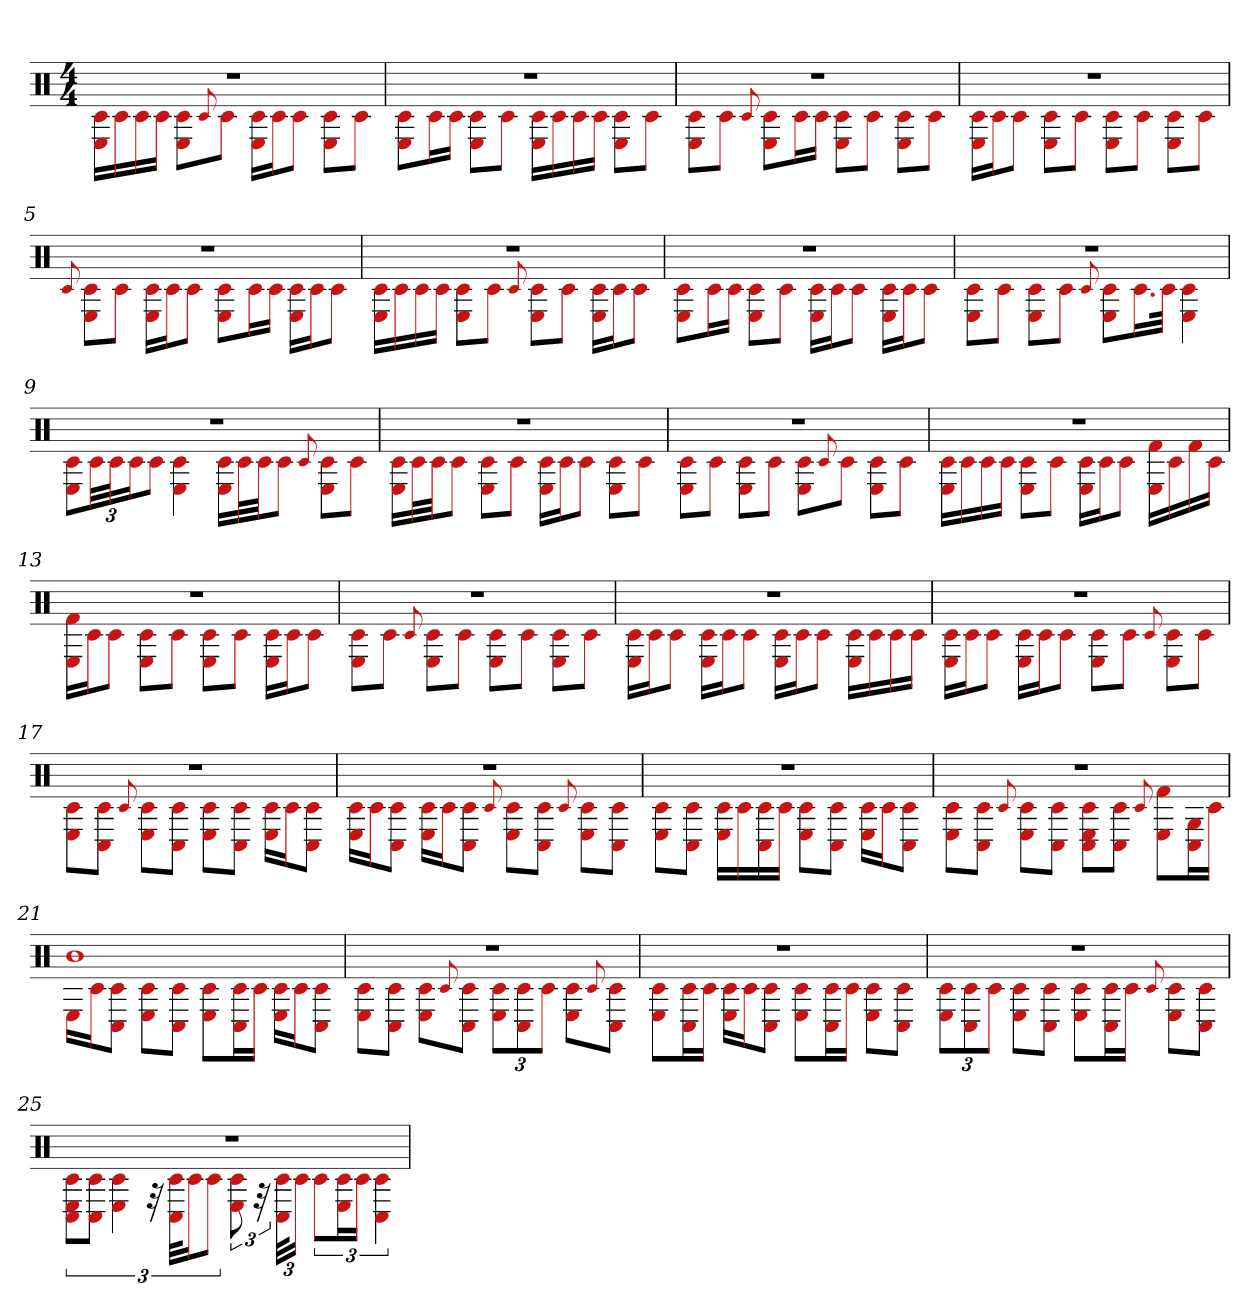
**kern
*part1
*staff1
*clefX
*k[]
*M4/4
=1
*^
1r	16E 16c#LL
.	16c#
.	16c#
.	16c#JJ
.	8E 8c#L
.	8qqc#
.	8c#J
.	16E 16c#LL
.	16c#J
.	8c#J
.	8E 8c#L
.	8c#J
=2	=2
1r	8E 8c#L
.	16c#L
.	16c#JJ
.	8E 8c#L
.	8c#J
.	16E 16c#LL
.	16c#
.	16c#
.	16c#JJ
.	8E 8c#L
.	8c#J
=3	=3
1r	8E 8c#L
.	8c#J
.	8qqc#
.	8E 8c#L
.	16c#L
.	16c#JJ
.	8E 8c#L
.	8c#J
.	8E 8c#L
.	8c#J
=4	=4
1r	16c# 16ELL
.	16c#J
.	8c#J
.	8E 8c#L
.	8c#J
.	8E 8c#L
.	8c#J
.	8c# 8EL
.	8c#J
=5	=5
.	8qqc#
1r	8c# 8EL
.	8c#J
.	16E 16c#LL
.	16c#J
.	8c#J
.	8E 8c#L
.	16c#L
.	16c#JJ
.	16c# 16ELL
.	16c#J
.	8c#J
=6	=6
1r	16c# 16ELL
.	16c#
.	16c#
.	16c#JJ
.	8E 8c#L
.	8c#J
.	8qqc#
.	8E 8c#L
.	8c#J
.	16c# 16ELL
.	16c#J
.	8c#J
=7	=7
1r	8E 8c#L
.	16c#L
.	16c#JJ
.	8E 8c#L
.	8c#J
.	16c# 16ELL
.	16c#J
.	8c#J
.	16c# 16ELL
.	16c#J
.	8c#J
=8	=8
1r	8E 8c#L
.	8c#J
.	8E 8c#L
.	8c#J
.	8qqc#
.	8E 8c#L
.	16.c#L
.	32c#JJk
.	4E 4c#
=9	=9
1r	12E 12c#L
.	48c#LL
.	48c#J
.	24c#J
.	12c#J
.	4E 4c#
.	16E 16c#LL
.	32c#L
.	32c#JJ
.	8c#J
.	8qqc#
.	8E 8c#L
.	8c#J
=10	=10
1r	16E 16c#LL
.	32c#L
.	32c#JJ
.	8c#J
.	8E 8c#L
.	8c#J
.	16E 16c#LL
.	16c#J
.	8c#J
.	8E 8c#L
.	8c#J
=11	=11
1r	8E 8c#L
.	8c#J
.	8E 8c#L
.	8c#J
.	8E 8c#L
.	8qqc#
.	8c#J
.	8c# 8EL
.	8c#J
=12	=12
1r	16c# 16ELL
.	16c#
.	16c#
.	16c#JJ
.	8E 8c#L
.	8c#J
.	16E 16c#LL
.	16c#J
.	8c#J
.	16E 16f#LL
.	16c#
.	16f#
.	16c#JJ
=13	=13
1r	16E 16f#LL
.	16c#J
.	8c#J
.	8E 8c#L
.	8c#J
.	8E 8c#L
.	8c#J
.	16c# 16ELL
.	16c#J
.	8c#J
=14	=14
1r	8E 8c#L
.	8c#J
.	8qqc#
.	8E 8c#L
.	8c#J
.	8E 8c#L
.	8c#J
.	8c# 8EL
.	8c#J
=15	=15
1r	16E 16c#LL
.	16c#J
.	8c#J
.	16E 16c#LL
.	16c#J
.	8c#J
.	16E 16c#LL
.	16c#J
.	8c#J
.	16c# 16ELL
.	16c#
.	16c#
.	16c#JJ
=16	=16
1r	16E 16c#LL
.	16c#J
.	8c#J
.	16c# 16ELL
.	16c#J
.	8c#J
.	8E 8c#L
.	8c#J
.	8qqc#
.	8E 8c#L
.	8c#J
=17	=17
1r	8E 8c#L
.	8C# 8c#J
.	8qqc#
.	8E 8c#L
.	8C# 8c#J
.	8E 8c#L
.	8C# 8c#J
.	16c# 16ELL
.	16c#J
.	8C# 8c#J
=18	=18
1r	16c# 16ELL
.	16c#J
.	8C# 8c#J
.	16c# 16ELL
.	16c#J
.	8C# 8c#J
.	8qqc#
.	8E 8c#L
.	8C# 8c#J
.	8qqc#
.	8E 8c#L
.	8C# 8c#J
=19	=19
1r	8E 8c#L
.	8C# 8c#J
.	16c# 16ELL
.	16c#
.	16C# 16c#
.	16c#JJ
.	8E 8c#L
.	8C# 8c#J
.	16c# 16ELL
.	16c#J
.	8C# 8c#J
=20	=20
1r	8E 8c#L
.	8C# 8c#J
.	8qqc#
.	8E 8c#L
.	8C# 8c#J
.	8C# 8E 8c#L
.	8C# 8c#J
.	8qqc#
.	8E 8f#L
.	16C# 16GL
.	16c#JJ
=21	=21
1b	16ELL
.	16c#J
.	8C# 8c#J
.	8E 8c#L
.	8C# 8c#J
.	8c# 8EL
.	16C# 16c#L
.	16c#JJ
.	16E 16c#LL
.	16c#J
.	8C# 8c#J
=22	=22
1r	8c# 8EL
.	8C# 8c#J
.	8c# 8EL
.	8qqc#
.	8C# 8c#J
.	12E 12c#L
.	12C# 12c#
.	12c#J
.	8E 8c#L
.	8qqc#
.	8C# 8c#J
=23	=23
1r	8E 8c#L
.	16C# 16c#L
.	16c#JJ
.	16E 16c#LL
.	16c#J
.	8C# 8c#J
.	8E 8c#L
.	16C# 16c#L
.	16c#JJ
.	8c# 8EL
.	8C# 8c#J
=24	=24
1r	12E 12c#L
.	12C# 12c#
.	12c#J
.	8c# 8EL
.	8C# 8c#J
.	8c# 8EL
.	16C# 16c#L
.	16c#JJ
.	8qqc#
.	8E 8c#L
.	8c# 8C#J
=25	=25
1r	12C# 12E 12c#L
.	12C# 12c#J
.	6c# 6E
.	48r
.	48C# 48c#KLL
.	24c#J
.	12c#J
.	12c# 12E
.	48r
.	48C# 48c#KLL
.	24c#JJ
.	12c#L
.	24c# 24EL
.	24c#JJ
.	6C# 6c#
*v	*v
=
*-
